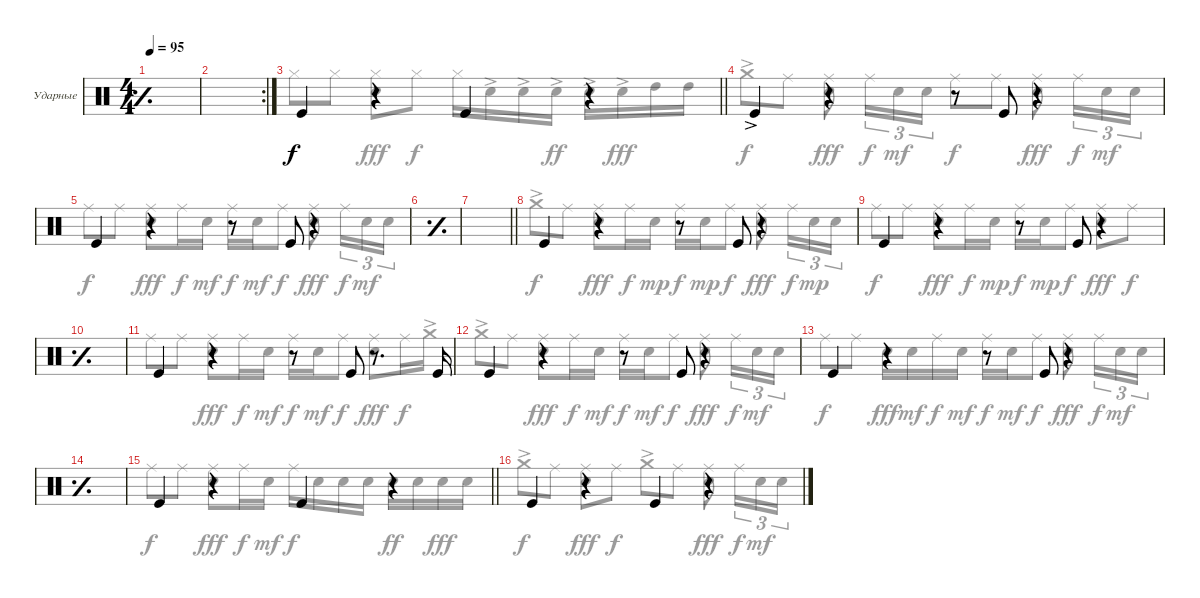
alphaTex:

\defaultSystemsLayout 4
\bracketExtendMode groupsimilarinstruments
\firstSystemTrackNameOrientation horizontal
\otherSystemsTrackNameOrientation horizontal
\track ("Ударные" "Ударные") {instrument percussion}
\staff {score}
\articulation defaults
\voice
\ts (4 4)
\tempo 95
\clef neutral
\simile simple
\ks c
|
\rc 2
|
\barLineRight lightlight "Kick (hit)".4
r.4 "Kick (hit)".4 r.4 |
"Kick (hit)"{ac}.4 r.4 r.8 "Kick (hit)".8 r.4 |
"Kick (hit)".4 r.4 r.8 "Kick (hit)".8 r.4 |
\simile simple
|
\barLineRight lightlight
|
\simile none "Kick (hit)".4
r.4 r.8 "Kick (hit)".8 r.4 |
"Kick (hit)".4 r.4 r.8 "Kick (hit)".8 r.4 |
\simile simple
|
\simile none "Kick (hit)".4
r.4 r.8 "Kick (hit)".8 r.8{d} "Kick (hit)".16 |
"Kick (hit)".4 r.4 r.8 "Kick (hit)".8 r.4 |
"Kick (hit)".4 r.4 r.8 "Kick (hit)".8 r.4 |
\simile simple
|
\simile none
\barLineRight lightlight "Kick (hit)".4
r.4 "Kick (hit)".4 r.4 |
"Kick (hit)".4 r.4 "Kick (hit)".4 r.4
\voice
\clef neutral
\ottava regular
\simile simple
\ks c
|
|
\simile none
\barLineRight lightlight "Hi-Hat (closed)".8{dy f} "Hi-Hat (closed)".8
("Hi-Hat (closed)" "Snare (hit) 2").8{dy fff} "Hi-Hat (closed)".8{dy f} "Hi-Hat (closed)".16 "Snare (hit) 2"{ac}.16 "Snare (hit) 2"{ac}.16 "Snare (hit) 2"{ac}.16{dy ff} "Snare (hit) 2"{ac}.16 "Snare (hit) 2"{ac}.16{dy fff} "High Tom (hit)".16 "High Tom (hit)".16 |
"Crash medium (hit)"{ac}.8{dy f} "Ride (middle)".8 ("Ride (middle)" "Snare (hit) 2").8{dy fff} "Ride (middle)".16{tu (3 2) dy f} "Snare (hit) 2".16{tu (3 2) dy mf} "Snare (hit) 2".16{tu (3 2)} "Ride (middle)".8{dy f} "Ride (middle)".8 ("Ride (middle)" "Snare (hit) 2").8{dy fff} "Ride (middle)".16{tu (3 2) dy f} "Snare (hit) 2".16{tu (3 2) dy mf} "Snare (hit) 2".16{tu (3 2)} |
"Ride (middle)".8{dy f} "Ride (middle)".8 ("Ride (middle)" "Snare (hit) 2").8{dy fff} "Ride (middle)".16{dy f} "Snare (hit) 2".16{dy mf} "Ride (middle)".16{dy f} "Snare (hit) 2".16{dy mf} "Ride (middle)".8{dy f} ("Ride (middle)" "Snare (hit) 2").8{dy fff} "Ride (middle)".16{tu (3 2) dy f} "Snare (hit) 2".16{tu (3 2) dy mf} "Snare (hit) 2".16{tu (3 2)} |
\simile simple
|
\barLineRight lightlight
|
\simile none "Crash medium (hit)"{ac}.8{dy f} "Ride (middle)".8
("Ride (middle)" "Snare (hit) 2").8{dy fff} "Ride (middle)".16{dy f} "Snare (hit) 2".16{dy mp} "Ride (middle)".16{dy f} "Snare (hit) 2".16{dy mp} "Ride (middle)".8{dy f} ("Ride (middle)" "Snare (hit) 2").8{dy fff} "Ride (middle)".16{tu (3 2) dy f} "Snare (hit) 2".16{tu (3 2) dy mp} "Snare (hit) 2".16{tu (3 2)} |
"Ride (middle)".8{dy f} "Ride (middle)".8 ("Ride (middle)" "Snare (hit) 2").8{dy fff} "Ride (middle)".16{dy f} "Snare (hit) 2".16{dy mp} "Ride (middle)".16{dy f} "Snare (hit) 2".16{dy mp} "Ride (middle)".8{dy f} ("Ride (middle)" "Snare (hit) 2").8{dy fff} "Ride (middle)".8{dy f} |
\simile simple
|
\simile none "Ride (middle)".8 "Ride (middle)".8
("Ride (middle)" "Snare (hit) 2").8{dy fff} "Ride (middle)".16{dy f} "Snare (hit) 2".16{dy mf} "Ride (middle)".16{dy f} "Snare (hit) 2".16{dy mf} "Ride (middle)".8{dy f} ("Ride (middle)" "Snare (hit) 2").8{dy fff} "Ride (middle)".16{dy f} "Crash medium (hit)"{ac}.16 |
"Crash medium (hit)"{ac}.8 "Ride (middle)".8 ("Ride (middle)" "Snare (hit) 2").8{dy fff} "Ride (middle)".16{dy f} "Snare (hit) 2".16{dy mf} "Ride (middle)".16{dy f} "Snare (hit) 2".16{dy mf} "Ride (middle)".8{dy f} ("Ride (middle)" "Snare (hit) 2").8{dy fff} "Ride (middle)".16{tu (3 2) dy f} "Snare (hit) 2".16{tu (3 2) dy mf} "Snare (hit) 2".16{tu (3 2)} |
"Ride (middle)".8{dy f} "Ride (middle)".8 "Snare (hit) 2".16{dy fff} "Snare (hit) 2".16{dy mf} "Ride (middle)".16{dy f} "Snare (hit) 2".16{dy mf} "Ride (middle)".16{dy f} "Snare (hit) 2".16{dy mf} "Ride (middle)".8{dy f} ("Ride (middle)" "Snare (hit) 2").8{dy fff} "Ride (middle)".16{tu (3 2) dy f} "Snare (hit) 2".16{tu (3 2) dy mf} "Snare (hit) 2".16{tu (3 2)} |
\simile simple
|
\simile none
\barLineRight lightlight "Ride (middle)".8{dy f} "Ride (middle)".8
("Ride (middle)" "Snare (hit) 2").8{dy fff} "Ride (middle)".16{dy f} "Snare (hit) 2".16{dy mf} "Ride (middle)".16{dy f} "Snare (hit) 2".16 "Snare (hit) 2".16 "Snare (hit) 2".16 "Snare (hit) 2".16{dy ff} "Snare (hit) 2".16 "Snare (hit) 2".16{dy fff} "Snare (hit) 2".16 |
"Crash medium (hit)"{ac}.8{dy f} "Ride (middle)".8 ("Ride (middle)" "Snare (hit) 2").8{dy fff} "Ride (middle)".8{dy f} "Crash medium (hit)"{ac}.8 "Ride (middle)".8 ("Ride (middle)" "Snare (hit) 2").8{dy fff} "Ride (middle)".16{tu (3 2) dy f} "Snare (hit) 2".16{tu (3 2) dy mf} "Snare (hit) 2".16{tu (3 2)}
